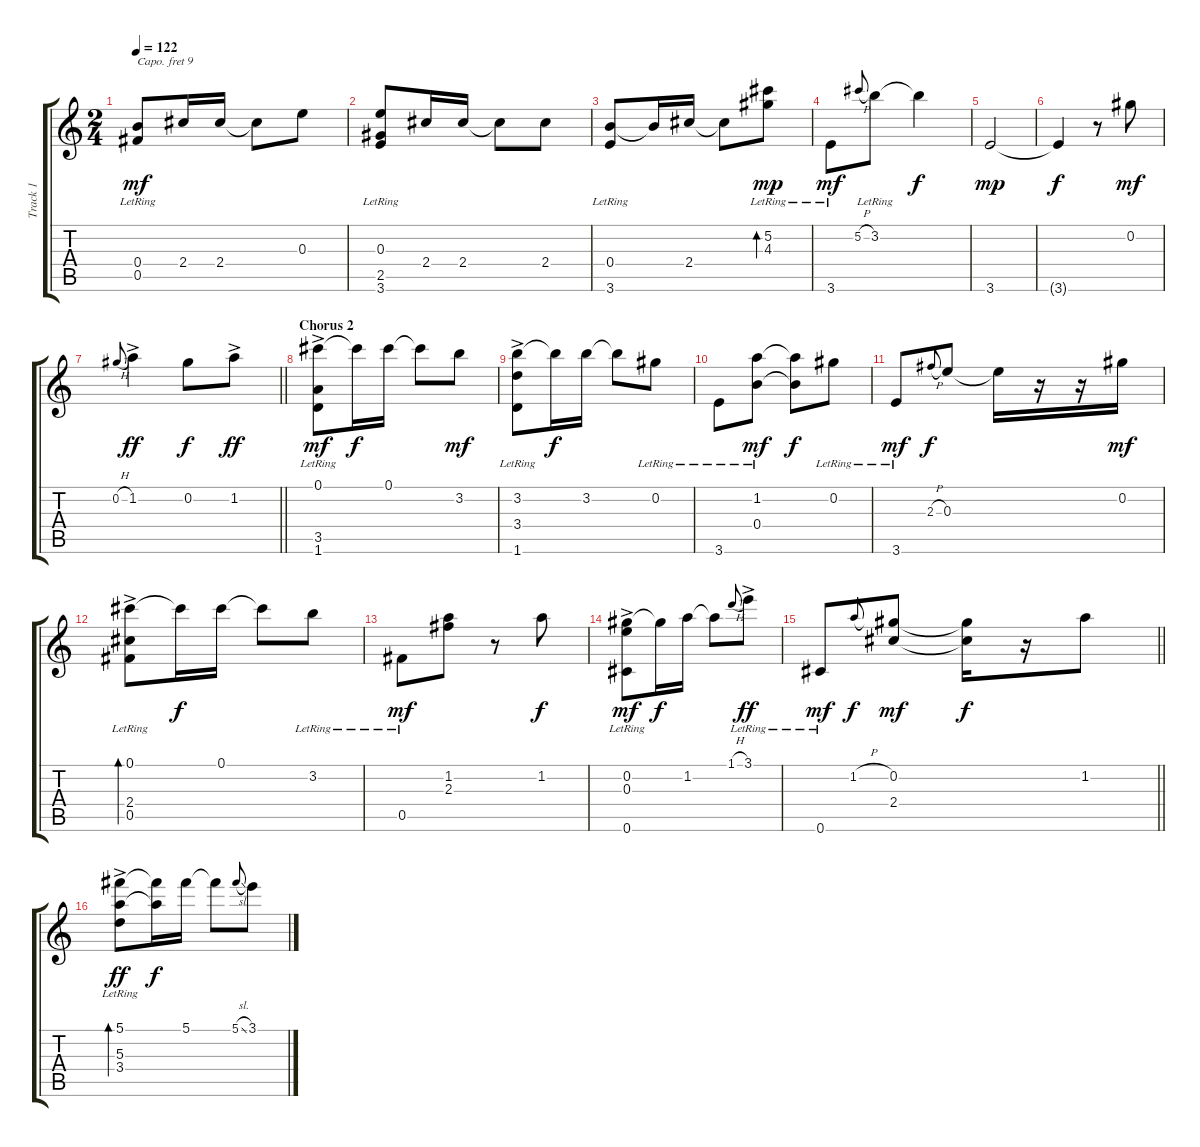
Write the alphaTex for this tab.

\track ("Track 1" "Track 1") {instrument acousticguitarsteel}
\staff {score tabs}
\capo 9
\tuning (E4 B3 G3 D3 A2 E2) {hide}
\ts (2 4)
\tempo 122
\clef g2
\ks c
(0.4 0.5{lr}).8{dy mf} 2.4.16 2.4.16 2.4{t}.8 0.3.8 |
(0.3 2.5{lr} 3.6{lr}).8 2.4.16 2.4.16 2.4{t}.8 2.4.8 |
(0.4 3.6{lr}).8 0.4{t}.16 2.4.16 2.4{t}.8 (5.2{lr} 4.3{lr}).8{bd 120 dy mp} |
3.6{lr}.8{dy mf} 5.2{h}.8{gr onbeat} 3.2{lr}.8 3.2{t}.4{dy f} |
3.6.2{dy mp} |
3.6{t}.4{dy f} r.8 0.2.8{dy mf} |
\barLineRight lightlight
0.2{h}.8{gr onbeat} 1.2{ac}.4{dy ff} 0.2.8{dy f} 1.2{ac}.8{dy ff} |
\section ("" "Chorus 2")
(0.1{ac} 3.5{lr} 1.6{lr}).8{dy mf} 0.1{t}.16{dy f} 0.1.16 0.1{t}.8 3.2.8{dy mf} |
(3.2{ac} 3.4{lr} 1.6{lr}).8 3.2{t}.16{dy f} 3.2.16 3.2{t}.8 0.2{lr}.8 |
3.6{lr}.8 (1.2 0.4{lr}).8{dy mf} (1.2{t} 0.4{t}).8{dy f} 0.2{lr}.8 |
3.6{lr}.8{dy mf} 2.3{h}.8{gr onbeat dy f} 0.3.8 0.3{t}.16 r.16 r.16 0.2.16{dy mf} |
(0.1{ac} 2.4{lr} 0.5{lr}).8{bd 60} 0.1{t}.16{dy f} 0.1.16 0.1{t}.8 3.2{lr}.8 |
0.5{lr}.8{dy mf} (1.2 2.3).8 r.8 1.2.8{dy f} |
(0.2{ac} 0.3{lr} 0.6{lr}).8{dy mf} 0.2{t}.16{dy f} 1.2.16 1.2{t}.8 1.1{h}.8{gr onbeat} 3.1{ac lr}.8{dy ff} |
\barLineRight lightlight
0.6{lr}.8{dy mf} 1.2{h}.8{gr onbeat dy f} (0.2 2.4).8{dy mf} (0.2{t} 2.4{t}).16{dy f} r.16 1.2.8 |
(5.1{ac} 5.3{lr} 3.4{lr}).8{bd 60 dy ff} (5.1{t} 5.3{t}).16{dy f} 5.1.16 5.1{t}.8 5.1{sl}.8{gr onbeat} 3.1.8
